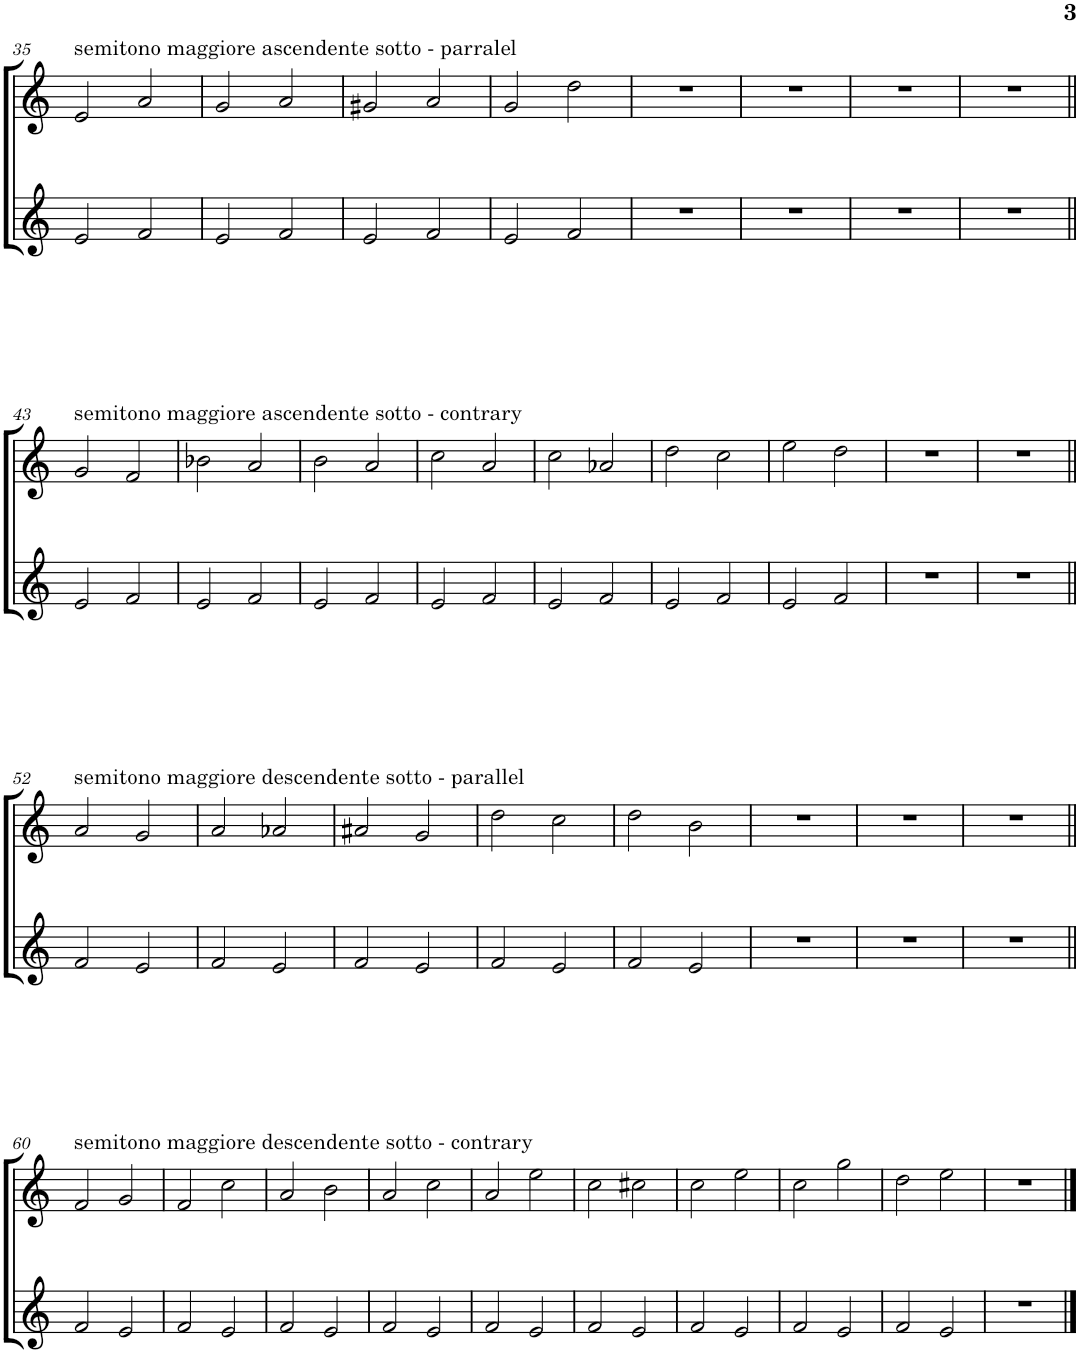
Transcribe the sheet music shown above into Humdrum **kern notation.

**kern	**kern
*part1	*part1
*staff2	*staff1
*I"Orgel	*
*I'Org.	*
!!LO:PB:g=z
*clefG2	*clefG2
*k[]	*k[]
*M4/4	*M4/4
*met(c)	*met(c)
=35	=35
!	!LO:TX:a:t=semitono maggiore ascendente sotto - parralel
2e/	2e/
2f/	2a/
=36	=36
2e/	2g/
2f/	2a/
=37	=37
2e/	2g#X/
2f/	2a/
=38	=38
2e/	2g/
2f/	2dd\
=39	=39
1r	1r
=40	=40
1r	1r
=41	=41
1r	1r
=42	=42
1r	1r
!!LO:LB:g=z
=43||	=43||
!	!LO:TX:a:t=semitono maggiore ascendente sotto - contrary
2e/	2g/
2f/	2f/
=44	=44
2e/	2b-X\
2f/	2a/
=45	=45
2e/	2b\
2f/	2a/
=46	=46
2e/	2cc\
2f/	2a/
=47	=47
2e/	2cc\
2f/	2a-X/
=48	=48
2e/	2dd\
2f/	2cc\
=49	=49
2e/	2ee\
2f/	2dd\
=50	=50
1r	1r
=51	=51
1r	1r
!!LO:LB:g=z
=52||	=52||
!	!LO:TX:a:t=semitono maggiore descendente sotto - parallel
2f/	2a/
2e/	2g/
=53	=53
2f/	2a/
2e/	2a-X/
=54	=54
2f/	2a#X/
2e/	2g/
=55	=55
2f/	2dd\
2e/	2cc\
=56	=56
2f/	2dd\
2e/	2b\
=57	=57
1r	1r
=58	=58
1r	1r
=59	=59
1r	1r
!!LO:LB:g=z
=60||	=60||
!	!LO:TX:a:t=semitono maggiore descendente sotto - contrary
2f/	2f/
2e/	2g/
=61	=61
2f/	2f/
2e/	2cc\
=62	=62
2f/	2a/
2e/	2b\
=63	=63
2f/	2a/
2e/	2cc\
=64	=64
2f/	2a/
2e/	2ee\
=65	=65
2f/	2cc\
2e/	2cc#X\
=66	=66
2f/	2cc\
2e/	2ee\
=67	=67
2f/	2cc\
2e/	2gg\
=68	=68
2f/	2dd\
2e/	2ee\
=69	=69
1r	1r
==	==
*-	*-
